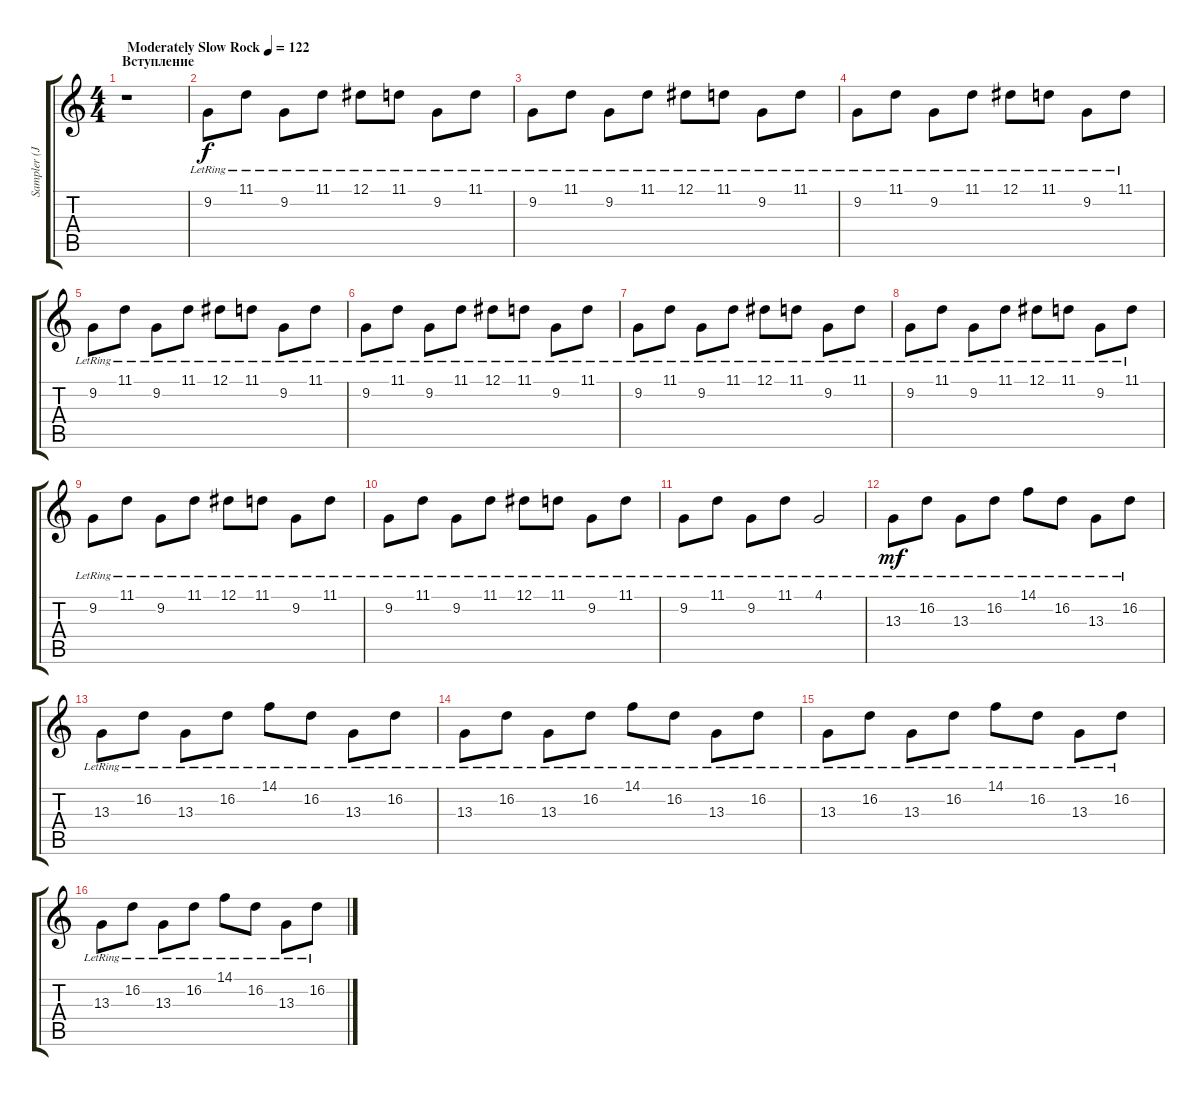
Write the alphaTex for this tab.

\track ("Sampler (Joseph Hahn)" "Sampler (J") {instrument acousticgrandpiano}
\staff {score tabs}
\tuning (Eb4 Bb3 Gb3 Db3 Ab2 Db2) {hide}
\ts (4 4)
\section ("" "Вступление")
\tempo (122 "Moderately Slow Rock")
\clef g2
\ks c
r.1{dy f instrument acousticgrandpiano} |
9.2{lr}.8 11.1{lr}.8 9.2{lr}.8 11.1{lr}.8 12.1{lr}.8 11.1{lr}.8 9.2{lr}.8 11.1{lr}.8 |
9.2{lr}.8 11.1{lr}.8 9.2{lr}.8 11.1{lr}.8 12.1{lr}.8 11.1{lr}.8 9.2{lr}.8 11.1{lr}.8 |
9.2{lr}.8 11.1{lr}.8 9.2{lr}.8 11.1{lr}.8 12.1{lr}.8 11.1{lr}.8 9.2{lr}.8 11.1{lr}.8 |
9.2{lr}.8 11.1{lr}.8 9.2{lr}.8 11.1{lr}.8 12.1{lr}.8 11.1{lr}.8 9.2{lr}.8 11.1{lr}.8 |
9.2{lr}.8 11.1{lr}.8 9.2{lr}.8 11.1{lr}.8 12.1{lr}.8 11.1{lr}.8 9.2{lr}.8 11.1{lr}.8 |
9.2{lr}.8 11.1{lr}.8 9.2{lr}.8 11.1{lr}.8 12.1{lr}.8 11.1{lr}.8 9.2{lr}.8 11.1{lr}.8 |
9.2{lr}.8 11.1{lr}.8 9.2{lr}.8 11.1{lr}.8 12.1{lr}.8 11.1{lr}.8 9.2{lr}.8 11.1{lr}.8 |
9.2{lr}.8 11.1{lr}.8 9.2{lr}.8 11.1{lr}.8 12.1{lr}.8 11.1{lr}.8 9.2{lr}.8 11.1{lr}.8 |
9.2{lr}.8 11.1{lr}.8 9.2{lr}.8 11.1{lr}.8 12.1{lr}.8 11.1{lr}.8 9.2{lr}.8 11.1{lr}.8 |
9.2{lr}.8 11.1{lr}.8 9.2{lr}.8 11.1{lr}.8 4.1{lr}.2 |
13.3{lr}.8{dy mf} 16.2{lr}.8 13.3{lr}.8 16.2{lr}.8 14.1{lr}.8 16.2{lr}.8 13.3{lr}.8 16.2{lr}.8 |
13.3{lr}.8 16.2{lr}.8 13.3{lr}.8 16.2{lr}.8 14.1{lr}.8 16.2{lr}.8 13.3{lr}.8 16.2{lr}.8 |
13.3{lr}.8 16.2{lr}.8 13.3{lr}.8 16.2{lr}.8 14.1{lr}.8 16.2{lr}.8 13.3{lr}.8 16.2{lr}.8 |
13.3{lr}.8 16.2{lr}.8 13.3{lr}.8 16.2{lr}.8 14.1{lr}.8 16.2{lr}.8 13.3{lr}.8 16.2{lr}.8 |
13.3{lr}.8 16.2{lr}.8 13.3{lr}.8 16.2{lr}.8 14.1{lr}.8 16.2{lr}.8 13.3{lr}.8 16.2{lr}.8
